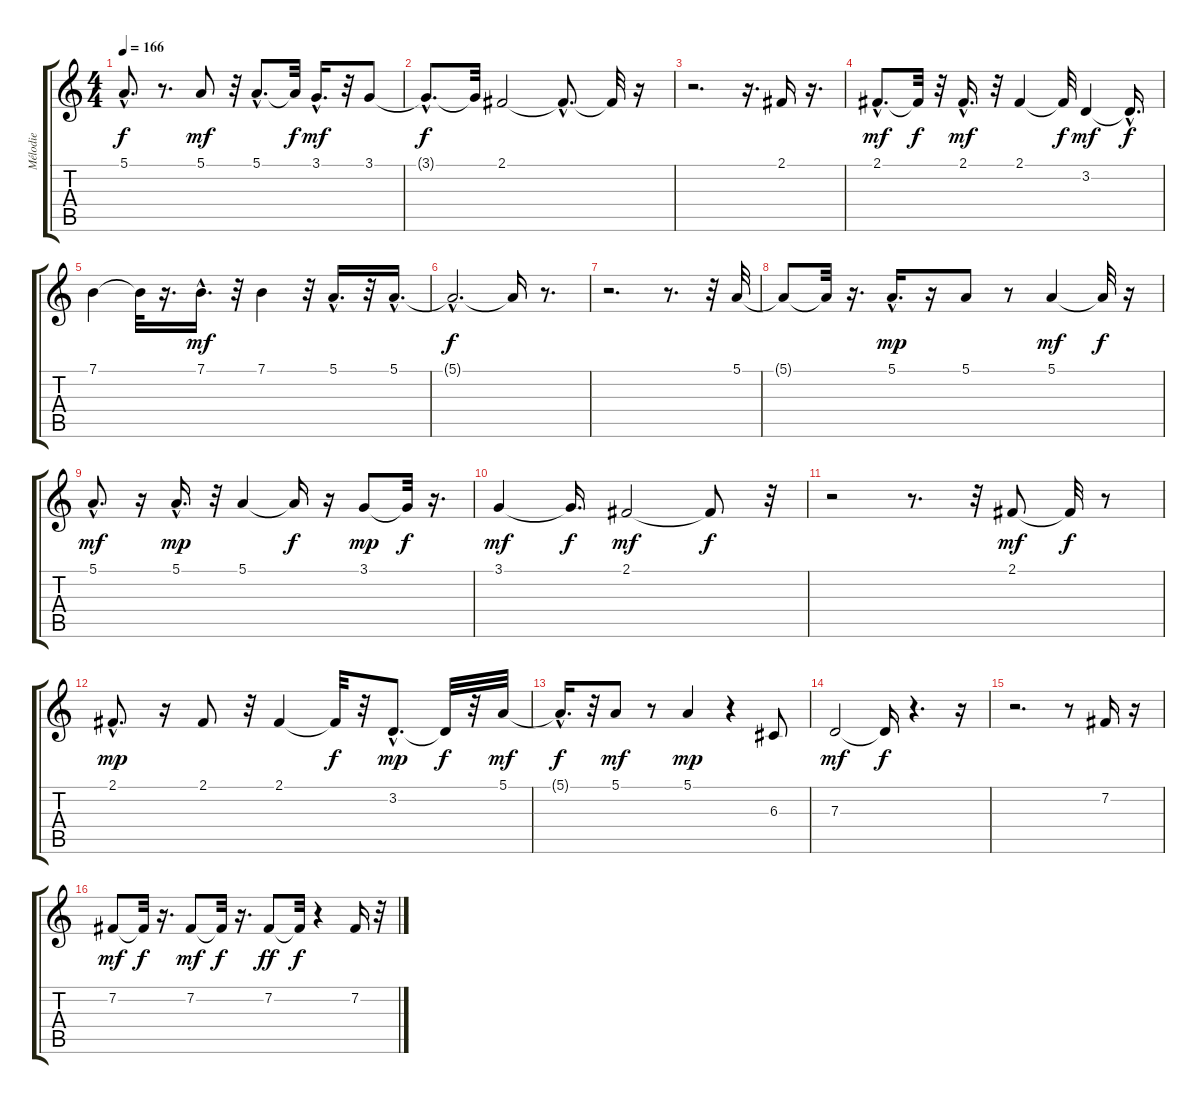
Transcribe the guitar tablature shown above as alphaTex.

\track ("Mélodie  " "Mélodie  ") {instrument altosax}
\staff {score tabs}
\tuning (E4 B3 G3 D3 A2 E2) {hide}
\ts (4 4)
\tempo 166
\clef g2
\ks c
5.1{hac t}.8{d dy f} r.8{d} 5.1.8{dy mf} r.32 5.1{hac}.8{d} 5.1{t}.32{dy f} 3.1{hac}.16{d dy mf} r.32 3.1.8 |
3.1{hac t}.8{d dy f} 3.1{t}.32 2.1.2 2.1{hac t}.8{d} 2.1{t}.32 r.16 |
r.2{d} r.16{d} 2.1.16 r.16{d} |
2.1{hac}.8{d dy mf} 2.1{t}.32{dy f} r.32 2.1{hac}.16{d dy mf} r.32 2.1.4 2.1{t}.32{dy f} 3.2.4{dy mf} 3.2{hac t}.16{d dy f} |
7.1.4 7.1{t}.32 r.16{d} 7.1{hac}.16{d dy mf} r.32 7.1.4 r.32 5.1{hac}.16{d} r.32 5.1{hac}.16{d} |
5.1{hac t}.2{d dy f} 5.1{t}.16 r.8{d} |
r.2{d} r.8{d} r.32 5.1.32 |
5.1{t}.8 5.1{t}.32 r.16{d} 5.1{hac}.16{d dy mp} r.16 5.1.8 r.8 5.1.4{dy mf} 5.1{t}.32{dy f} r.16 |
5.1{hac}.8{d dy mf} r.16 5.1{hac}.16{d dy mp} r.32 5.1.4 5.1{t}.16{dy f} r.16 3.1.8{dy mp} 3.1{t}.32{dy f} r.16{d} |
3.1.4{dy mf} 3.1{t}.16{d dy f} 2.1.2{dy mf} 2.1{t}.8{dy f} r.32 |
r.2 r.8{d} r.32 2.1.8{dy mf} 2.1{t}.32{dy f} r.8 |
2.1{hac}.8{d dy mp} r.16 2.1.8 r.32 2.1.4 2.1{t}.32{dy f} r.32 3.2{hac}.8{d dy mp} 3.2{t}.32{dy f} r.32 5.1.32{dy mf} |
5.1{hac t}.16{d dy f} r.32 5.1.8{dy mf} r.8 5.1.4{dy mp} r.4 6.3.8 |
7.3.2{dy mf} 7.3{t}.16{dy f} r.4{d} r.16 |
r.2{d} r.8 7.2.16 r.16 |
7.2.8{dy mf} 7.2{t}.32{dy f} r.16{d} 7.2.8{dy mf} 7.2{t}.32{dy f} r.16{d} 7.2.8{dy ff} 7.2{t}.32{dy f} r.4 7.2.16 r.32
